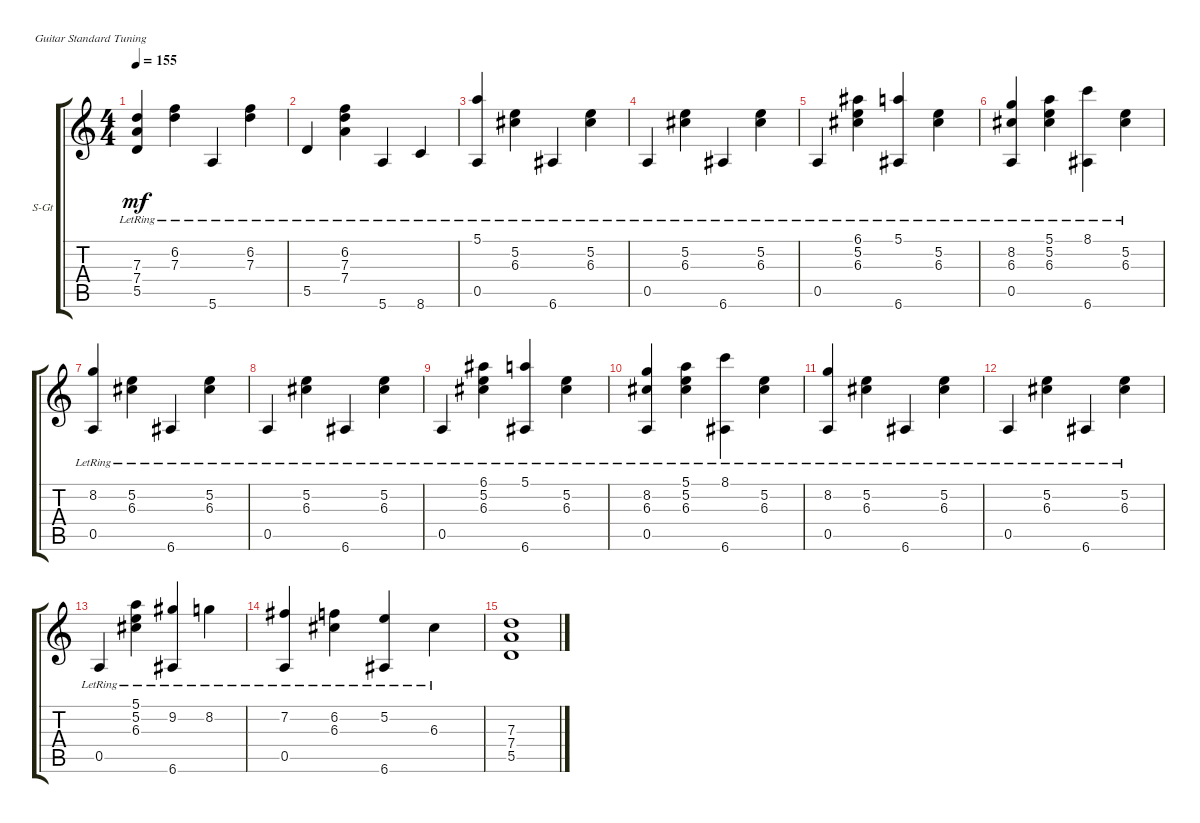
\defaultSystemsLayout 4
\bracketExtendMode groupsimilarinstruments
\firstSystemTrackNameOrientation horizontal
\otherSystemsTrackNameOrientation horizontal
\track ("Steel Guitar" "S-Gt") {instrument acousticguitarsteel}
\staff {score tabs}
\tuning (E4 B3 G3 D3 A2 E2)
\ts (4 4)
\tempo 155
\clef g2
\ks c
(5.5{lr} 7.4{lr} 7.3{lr}).4{dy mf} (7.3{lr} 6.2{lr}).4 5.6{lr}.4 (6.2{lr} 7.3{lr}).4 |
5.5{lr}.4 (7.4{lr} 7.3{lr} 6.2{lr}).4 5.6{lr}.4 8.6{lr}.4 |
(0.5{lr} 5.1{lr}).4 (5.2{lr} 6.3{lr}).4 6.6{lr}.4 (5.2{lr} 6.3{lr}).4 |
0.5{lr}.4 (5.2{lr} 6.3{lr}).4 6.6{lr}.4 (5.2{lr} 6.3{lr}).4 |
0.5{lr}.4 (5.2{lr} 6.3{lr} 6.1{lr}).4 (6.6{lr} 5.1{lr}).4 (5.2{lr} 6.3{lr}).4 |
(0.5{lr} 6.3{lr} 8.2{lr}).4 (5.2{lr} 6.3{lr} 5.1{lr}).4 (6.6{lr} 8.1{lr}).4 (5.2{lr} 6.3{lr}).4 |
(0.5{lr} 8.2{lr}).4 (5.2{lr} 6.3{lr}).4 6.6{lr}.4 (5.2{lr} 6.3{lr}).4 |
0.5{lr}.4 (5.2{lr} 6.3{lr}).4 6.6{lr}.4 (5.2{lr} 6.3{lr}).4 |
0.5{lr}.4 (5.2{lr} 6.3{lr} 6.1{lr}).4 (6.6{lr} 5.1{lr}).4 (5.2{lr} 6.3{lr}).4 |
(0.5{lr} 6.3{lr} 8.2{lr}).4 (5.2{lr} 6.3{lr} 5.1{lr}).4 (6.6{lr} 8.1{lr}).4 (5.2{lr} 6.3{lr}).4 |
(0.5{lr} 8.2{lr}).4 (5.2{lr} 6.3{lr}).4 6.6{lr}.4 (5.2{lr} 6.3{lr}).4 |
0.5{lr}.4 (5.2{lr} 6.3{lr}).4 6.6{lr}.4 (5.2{lr} 6.3{lr}).4 |
0.5{lr}.4 (5.2{lr} 6.3{lr} 5.1{lr}).4 (6.6{lr} 9.2{lr}).4 8.2{lr}.4 |
(0.5{lr} 7.2{lr}).4 (6.2{lr} 6.3{lr}).4 (6.6{lr} 5.2{lr}).4 6.3{lr}.4 |
(5.5 7.3 7.4).1
